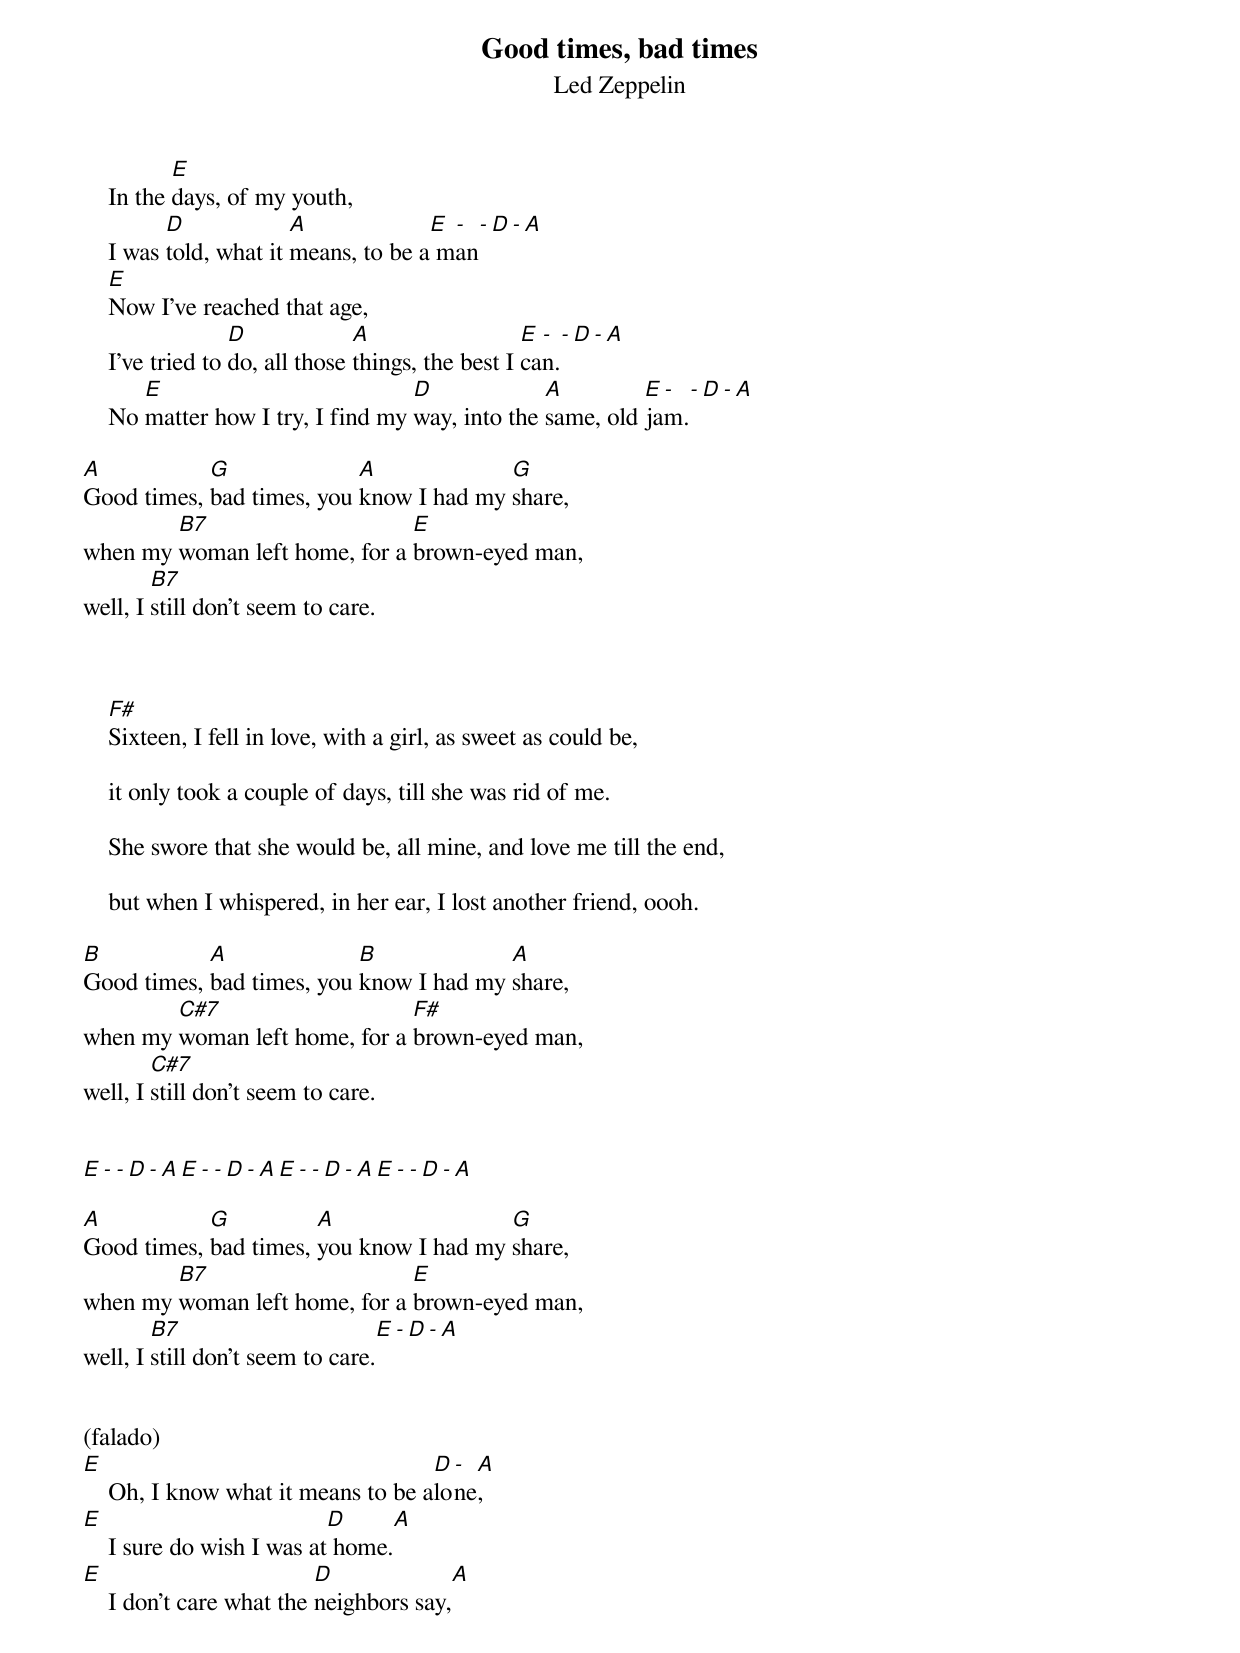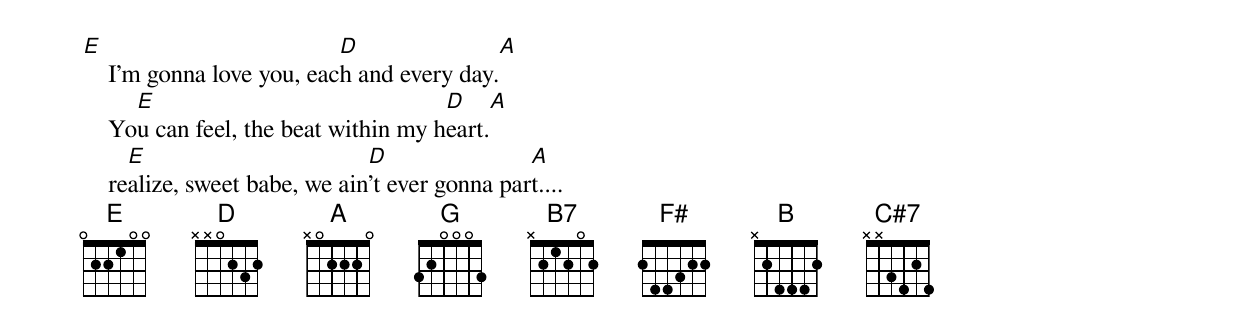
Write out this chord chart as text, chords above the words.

Good times, bad times
Led Zeppelin


           E
    In the days, of my youth,
          D             A             E - - D - A
    I was told, what it means, to be a man
    E
    Now I've reached that age,
                  D             A                  E - - D - A
    I've tried to do, all those things, the best I can.
       E                           D             A         E - - D - A
    No matter how I try, I find my way, into the same, old jam.

A           G              A             G
Good times, bad times, you know I had my share,
        B7                     E
when my woman left home, for a brown-eyed man,
        B7
well, I still don't seem to care.



    F#
    Sixteen, I fell in love, with a girl, as sweet as could be,

    it only took a couple of days, till she was rid of me.

    She swore that she would be, all mine, and love me till the end,

    but when I whispered, in her ear, I lost another friend, oooh.

B           A              B             A
Good times, bad times, you know I had my share,
        C#7                    F#
when my woman left home, for a brown-eyed man,
        C#7
well, I still don't seem to care.


 E - - D - A      E - - D - A     E - - D - A       E - - D - A

A           G          A                 G
Good times, bad times, you know I had my share,
        B7                     E
when my woman left home, for a brown-eyed man,
        B7                         E  - D - A
well, I still don't seem to care.


(falado)
E                                   D - A
    Oh, I know what it means to be alone,
E                          D     A
    I sure do wish I was at home.
E                         D             A
    I don't care what the neighbors say,
E                          D                A
    I'm gonna love you, each and every day.
      E                               D    A
    You can feel, the beat within my heart.
      E                        D                A
    realize, sweet babe, we ain't ever gonna part....
